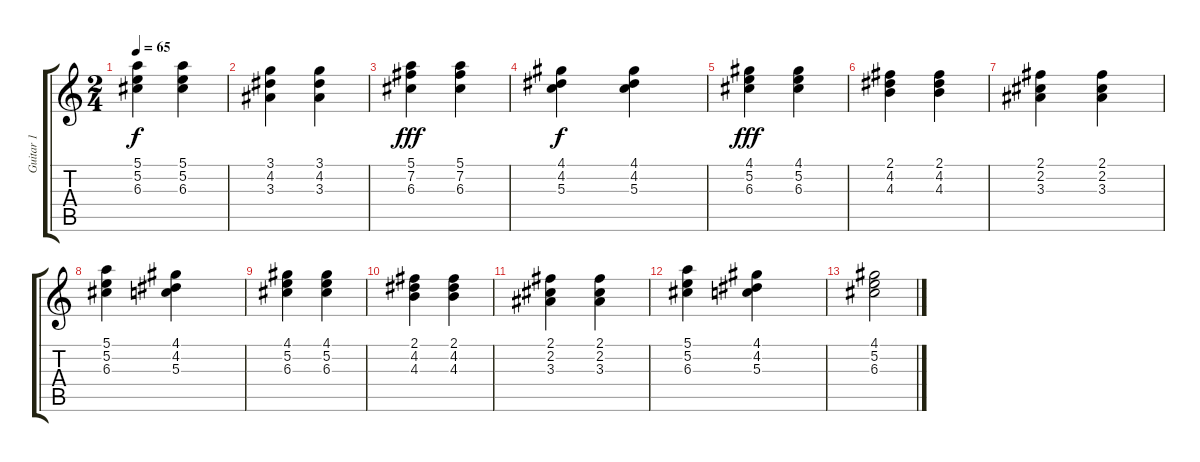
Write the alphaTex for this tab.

\track ("Guitar 1" "Guitar 1") {instrument acousticguitarnylon}
\staff {score tabs}
\tuning (E4 B3 G3 D3 A2 E2) {hide}
\ts (2 4)
\tempo 65
\clef g2
\ks c
(5.1 5.2 6.3).4{dy f} (5.1 5.2 6.3).4 |
(3.1 4.2 3.3).4 (3.1 4.2 3.3).4 |
(5.1 7.2 6.3).4{dy fff} (5.1 7.2 6.3).4 |
(4.1 4.2 5.3).4{dy f} (4.1 4.2 5.3).4 |
(4.1 5.2 6.3).4{dy fff} (4.1 5.2 6.3).4 |
(2.1 4.2 4.3).4 (2.1 4.2 4.3).4 |
(2.1 2.2 3.3).4 (2.1 2.2 3.3).4 |
(5.1 5.2 6.3).4 (4.1 4.2 5.3).4 |
(4.1 5.2 6.3).4 (4.1 5.2 6.3).4 |
(2.1 4.2 4.3).4 (2.1 4.2 4.3).4 |
(2.1 2.2 3.3).4 (2.1 2.2 3.3).4 |
(5.1 5.2 6.3).4 (4.1 4.2 5.3).4 |
(4.1 5.2 6.3).2
